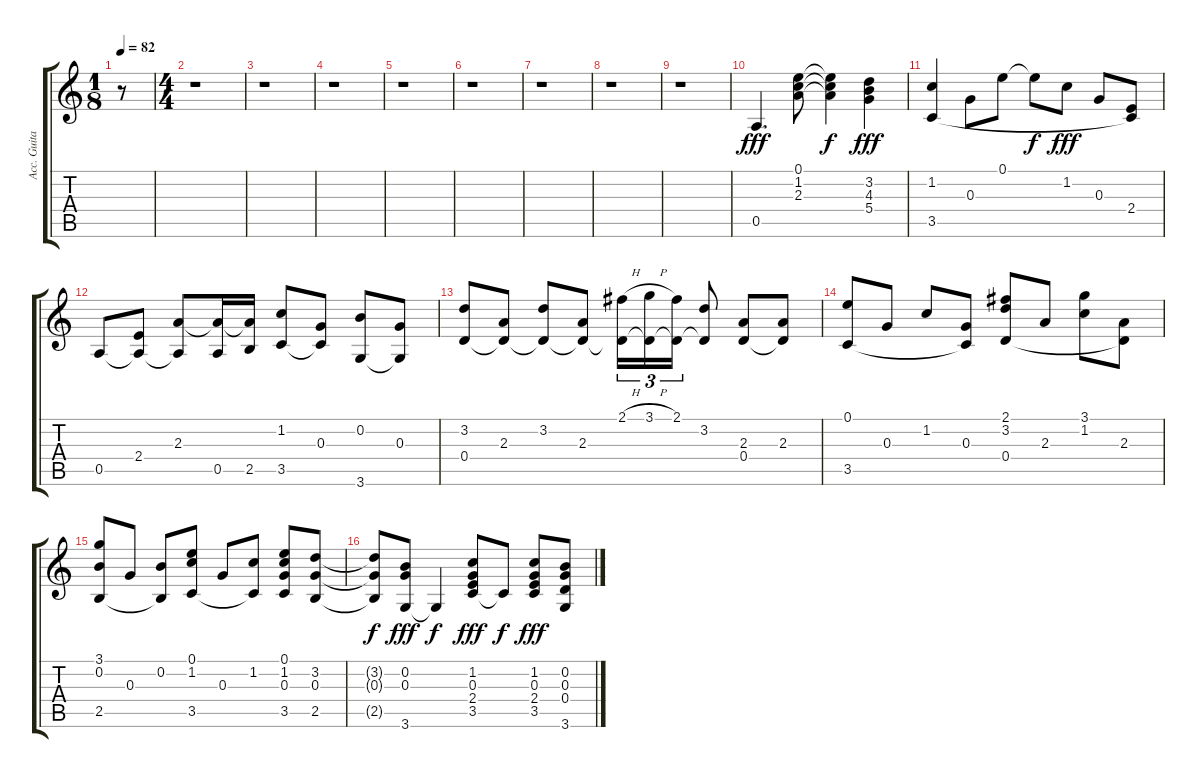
\track ("Acc. Guitar 2" "Acc. Guita") {instrument acousticguitarsteel}
\staff {score tabs}
\tuning (E4 B3 G3 D3 A2 E2) {hide}
\ts (1 8)
\tempo 82
\clef g2
\ks c
r.8{dy fff instrument acousticguitarsteel} |
\ts (4 4)
r.1 |
r.1 |
r.1 |
r.1 |
r.1 |
r.1 |
r.1 |
r.1 |
0.5.4{d} (0.1 1.2 2.3).8 (0.1{t} 1.2{t} 2.3{t}).4{dy f} (3.2 4.3 5.4).4{dy fff} |
(1.2 3.5).4 0.3.8 0.1.8 0.1{t}.8{dy f} 1.2.8{dy fff} 0.3.8 (2.4 3.5{t}).8 |
0.5.8 (2.4 0.5{t}).8 (2.3 0.5{t}).8 (2.3{t} 0.5).16 (2.3{t} 2.5).16 (1.2 3.5).8 (0.3 3.5{t}).8 (0.2 3.6).8 (0.3 3.6{t}).8 |
(3.2 0.4).8 (2.3 0.4{t}).8 (3.2 0.4{t}).8 (2.3 0.4{t}).8 (2.1{h} 0.4{t}).16{tu (3 2)} (3.1{h} 0.4{t}).16{tu (3 2)} (2.1 0.4{t}).16{tu (3 2)} (3.2 0.4{t}).8 (2.3 0.4).8 (2.3 0.4{t}).8 |
(0.1 3.5).8 0.3.8 1.2.8 (0.3 3.5{t}).8 (2.1 3.2 0.4).8 2.3.8 (3.1 1.2).8 (2.3 0.4{t}).8 |
(3.1 0.2 2.5).8 0.3.8 (0.2 2.5{t}).8 (0.1 1.2 3.5).8 0.3.8 (1.2 3.5{t}).8 (0.1 1.2 0.3 3.5).8 (3.2 0.3 2.5).8 |
(3.2{t} 0.3{t} 2.5{t}).8{dy f} (0.2 0.3 3.6).8{dy fff} 3.6{t}.4{dy f} (1.2 0.3 2.4 3.5).8{dy fff} 3.5{t}.8{dy f} (1.2 0.3 2.4 3.5).8{dy fff} (0.2 0.3 0.4 3.6).8
